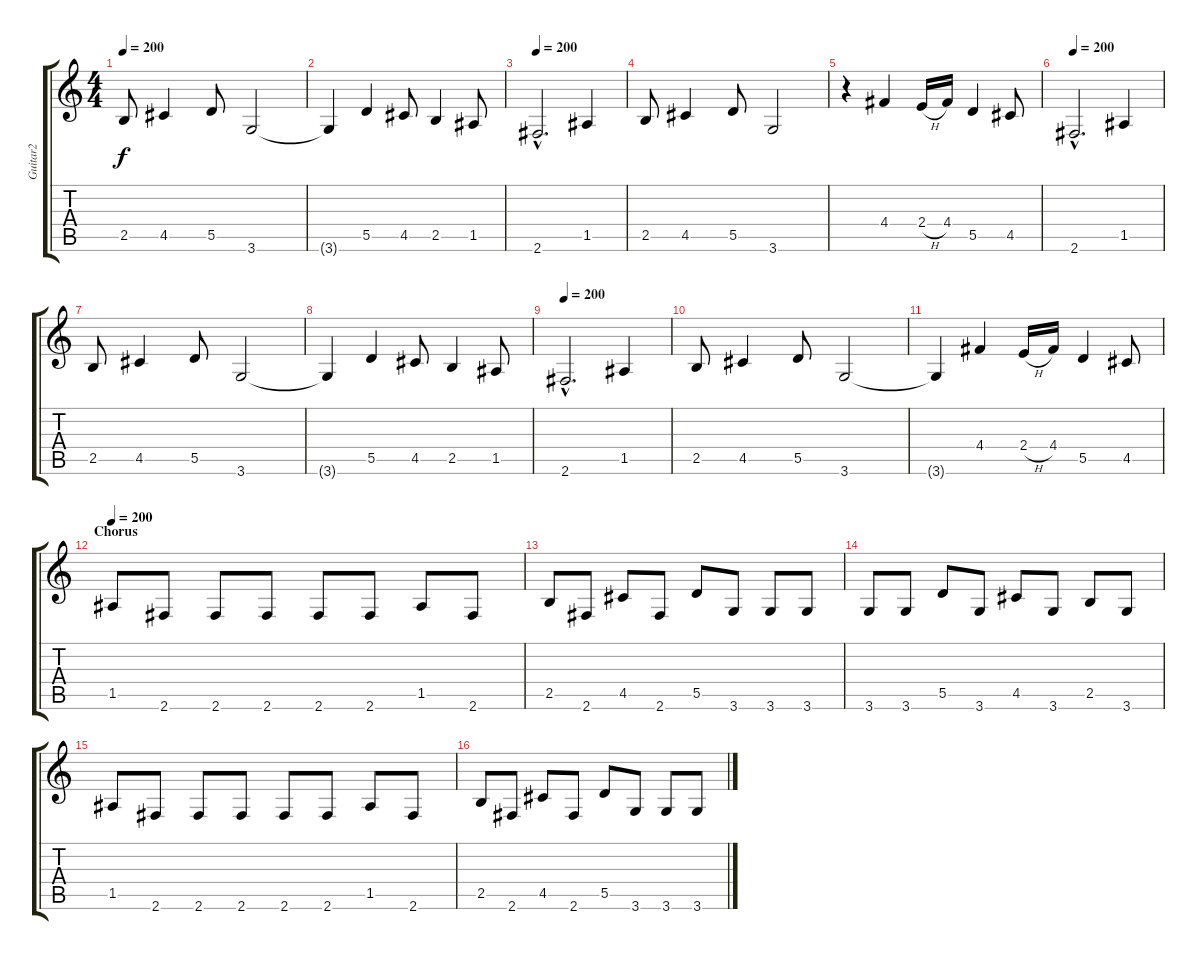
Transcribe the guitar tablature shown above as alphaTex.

\track ("Guitar2" "Guitar2") {instrument distortionguitar}
\staff {score tabs}
\tuning (E4 B3 G3 D3 A2 E2) {hide}
\ts (4 4)
\tempo 200
\clef g2
\ks c
2.5.8{dy f} 4.5.4 5.5.8 3.6.2 |
3.6{t}.4 5.5.4 4.5.8 2.5.4 1.5.8 |
\tempo 200
2.6{hac}.2{d} 1.5.4 |
2.5.8 4.5.4 5.5.8 3.6.2 |
r.4 4.4.4 2.4{h}.16 4.4.16 5.5.4 4.5.8 |
\tempo 200
2.6{hac}.2{d} 1.5.4 |
2.5.8 4.5.4 5.5.8 3.6.2 |
3.6{t}.4 5.5.4 4.5.8 2.5.4 1.5.8 |
\tempo 200
2.6{hac}.2{d} 1.5.4 |
2.5.8 4.5.4 5.5.8 3.6.2 |
3.6{t}.4 4.4.4 2.4{h}.16 4.4.16 5.5.4 4.5.8 |
\section ("" "Chorus")
\tempo 200
1.5.8 2.6.8 2.6.8 2.6.8 2.6.8 2.6.8 1.5.8 2.6.8 |
2.5.8 2.6.8 4.5.8 2.6.8 5.5.8 3.6.8 3.6.8 3.6.8 |
3.6.8 3.6.8 5.5.8 3.6.8 4.5.8 3.6.8 2.5.8 3.6.8 |
1.5.8 2.6.8 2.6.8 2.6.8 2.6.8 2.6.8 1.5.8 2.6.8 |
2.5.8 2.6.8 4.5.8 2.6.8 5.5.8 3.6.8 3.6.8 3.6.8
